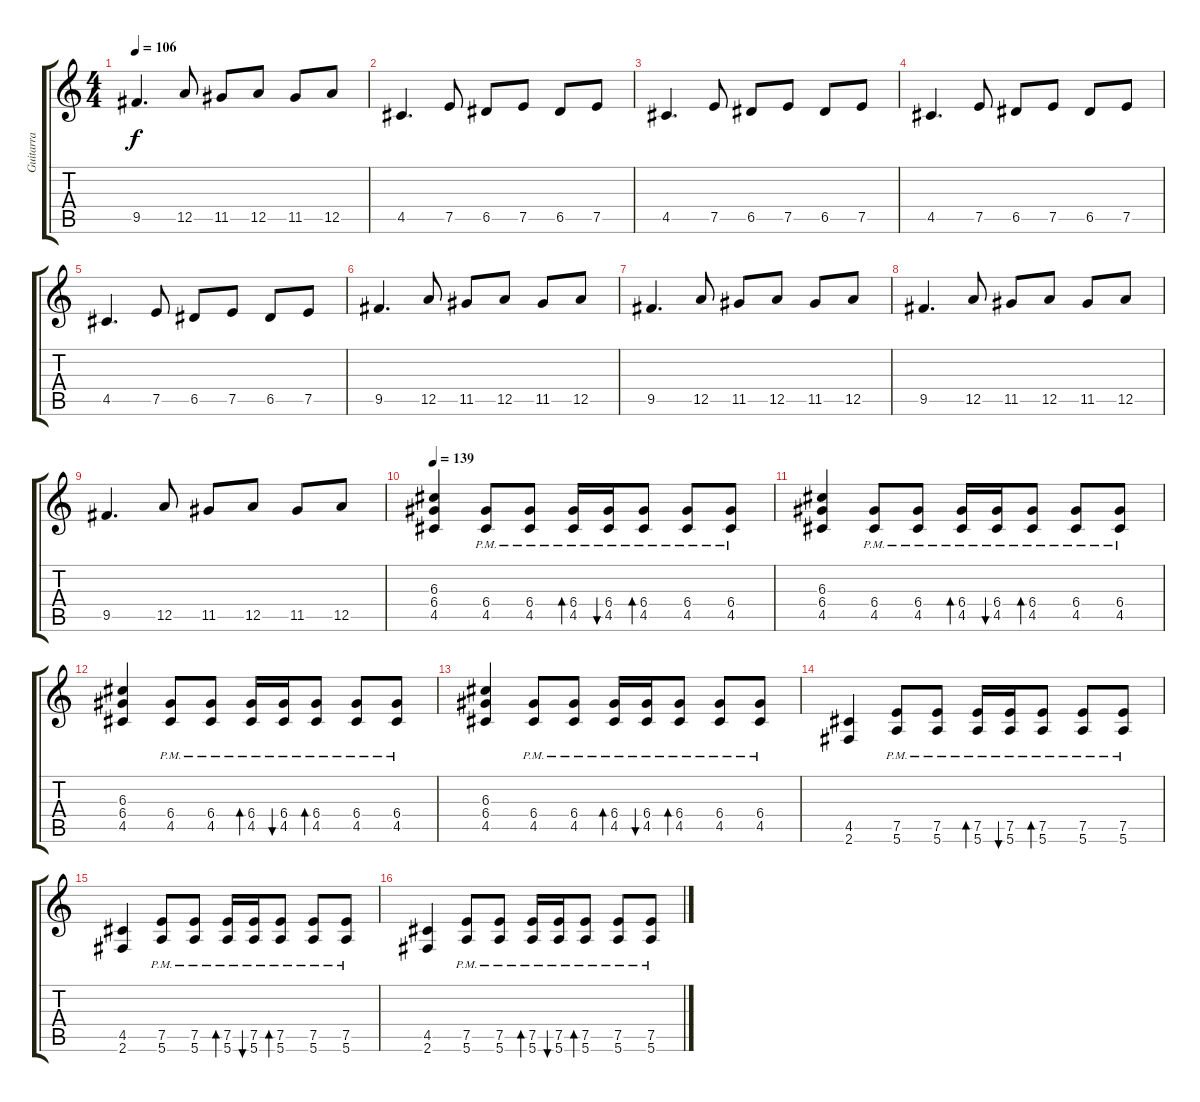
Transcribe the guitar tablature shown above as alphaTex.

\track ("Guitarra" "Guitarra") {solo instrument overdrivenguitar}
\staff {score tabs}
\tuning (E4 B3 G3 D3 A2 E2) {hide}
\ts (4 4)
\tempo 106
\clef g2
\ks c
9.5.4{d dy f} 12.5.8 11.5.8 12.5.8 11.5.8 12.5.8 |
4.5.4{d instrument overdrivenguitar} 7.5.8 6.5.8 7.5.8 6.5.8 7.5.8 |
4.5.4{d} 7.5.8 6.5.8 7.5.8 6.5.8 7.5.8 |
4.5.4{d} 7.5.8 6.5.8 7.5.8 6.5.8 7.5.8 |
4.5.4{d} 7.5.8 6.5.8 7.5.8 6.5.8 7.5.8 |
9.5.4{d} 12.5.8 11.5.8 12.5.8 11.5.8 12.5.8 |
9.5.4{d} 12.5.8 11.5.8 12.5.8 11.5.8 12.5.8 |
9.5.4{d} 12.5.8 11.5.8 12.5.8 11.5.8 12.5.8 |
9.5.4{d} 12.5.8 11.5.8 12.5.8 11.5.8 12.5.8 |
\tempo 139
(6.3 6.4 4.5).4 (6.4{pm} 4.5{pm}).8 (6.4{pm} 4.5{pm}).8 (6.4{pm} 4.5{pm}).16{bd 60} (6.4{pm} 4.5{pm}).16{bu 60} (6.4{pm} 4.5{pm}).8{bd 60} (6.4{pm} 4.5{pm}).8 (6.4{pm} 4.5{pm}).8 |
(6.3 6.4 4.5).4 (6.4{pm} 4.5{pm}).8 (6.4{pm} 4.5{pm}).8 (6.4{pm} 4.5{pm}).16{bd 60} (6.4{pm} 4.5{pm}).16{bu 60} (6.4{pm} 4.5{pm}).8{bd 60} (6.4{pm} 4.5{pm}).8 (6.4{pm} 4.5{pm}).8 |
(6.3 6.4 4.5).4 (6.4{pm} 4.5{pm}).8 (6.4{pm} 4.5{pm}).8 (6.4{pm} 4.5{pm}).16{bd 60} (6.4{pm} 4.5{pm}).16{bu 60} (6.4{pm} 4.5{pm}).8{bd 60} (6.4{pm} 4.5{pm}).8 (6.4{pm} 4.5{pm}).8 |
(6.3 6.4 4.5).4 (6.4{pm} 4.5{pm}).8 (6.4{pm} 4.5{pm}).8 (6.4{pm} 4.5{pm}).16{bd 60} (6.4{pm} 4.5{pm}).16{bu 60} (6.4{pm} 4.5{pm}).8{bd 60} (6.4{pm} 4.5{pm}).8 (6.4{pm} 4.5{pm}).8 |
(4.5 2.6).4 (7.5{pm} 5.6{pm}).8 (7.5{pm} 5.6{pm}).8 (7.5{pm} 5.6{pm}).16{bd 60} (7.5{pm} 5.6{pm}).16{bu 60} (7.5{pm} 5.6{pm}).8{bd 60} (7.5{pm} 5.6{pm}).8 (7.5{pm} 5.6{pm}).8 |
(4.5 2.6).4 (7.5{pm} 5.6{pm}).8 (7.5{pm} 5.6{pm}).8 (7.5{pm} 5.6{pm}).16{bd 60} (7.5{pm} 5.6{pm}).16{bu 60} (7.5{pm} 5.6{pm}).8{bd 60} (7.5{pm} 5.6{pm}).8 (7.5{pm} 5.6{pm}).8 |
(4.5 2.6).4 (7.5{pm} 5.6{pm}).8 (7.5{pm} 5.6{pm}).8 (7.5{pm} 5.6{pm}).16{bd 60} (7.5{pm} 5.6{pm}).16{bu 60} (7.5{pm} 5.6{pm}).8{bd 60} (7.5{pm} 5.6{pm}).8 (7.5{pm} 5.6{pm}).8
